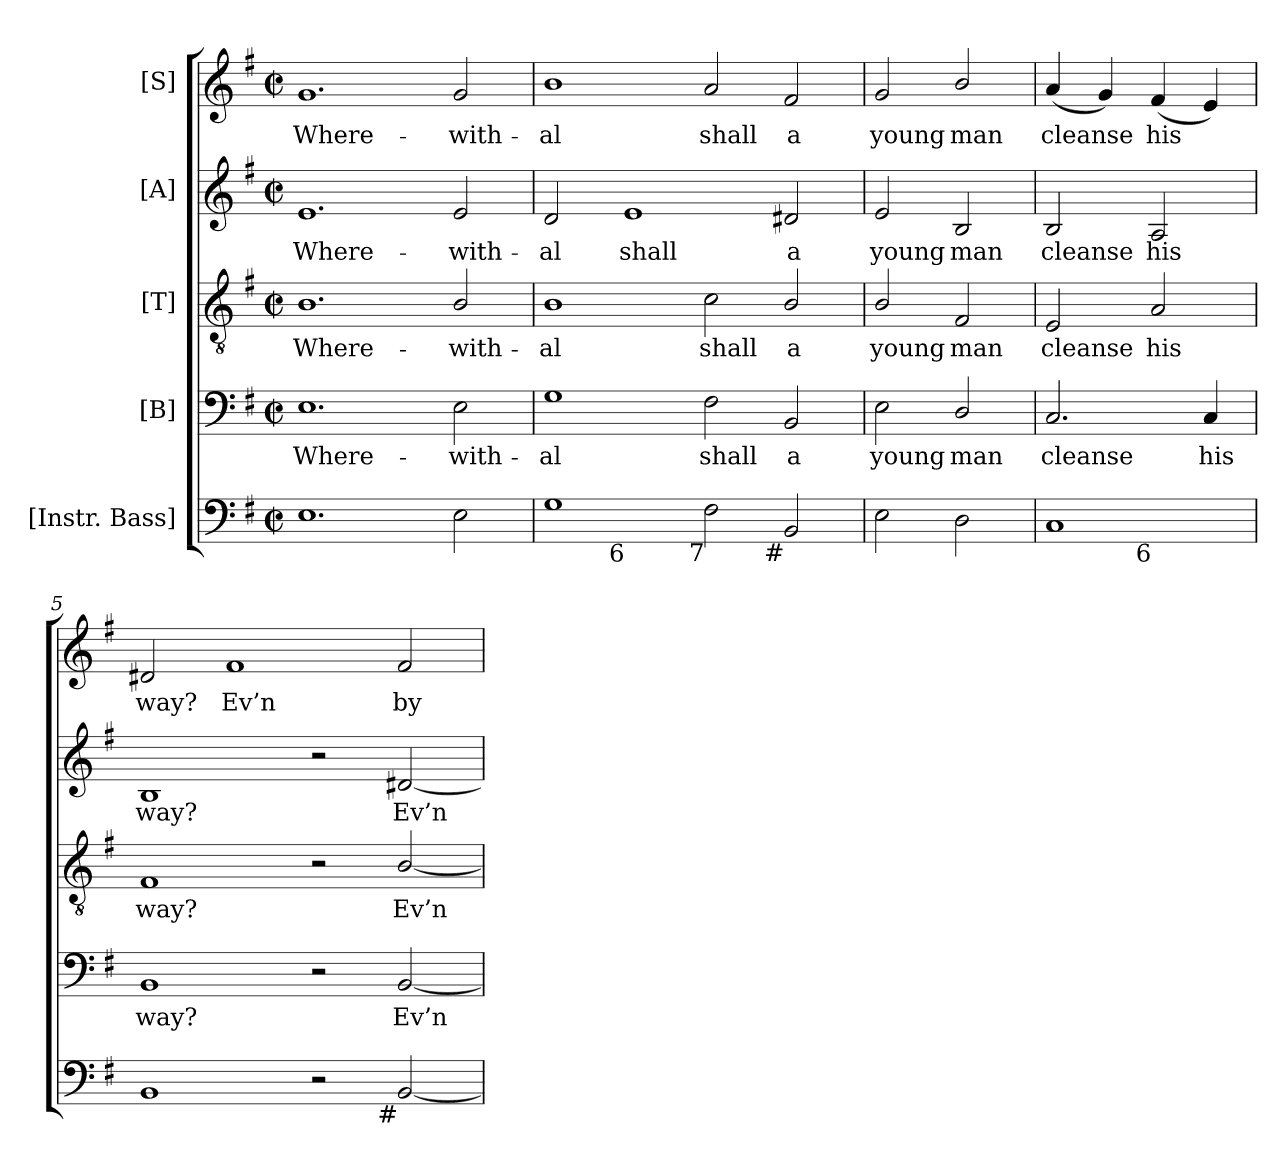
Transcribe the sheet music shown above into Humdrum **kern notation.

**kern	**kern	**text	**kern	**text	**kern	**text	**kern	**text
*part5	*part4	*part4	*part3	*part3	*part2	*part2	*part1	*part1
*staff5	*staff4	*staff4	*staff3	*staff3	*staff2	*staff2	*staff1	*staff1
*I"[Instr. Bass]	*I"[B]	*	*I"[T]	*	*I"[A]	*	*I"[S]	*
!!LO:PB:g=z
*clefF4	*clefF4	*	*clefGv2	*	*clefG2	*	*clefG2	*
*	*	*	*ITrd7c12	*	*	*	*	*
*k[f#]	*k[f#]	*	*k[f#]	*	*k[f#]	*	*k[f#]	*
*e:	*e:	*	*e:	*	*e:	*	*e:	*
*M2/2	*M2/2	*	*M2/2	*	*M2/2	*	*M2/2	*
*met(c|)	*met(c|)	*	*met(c|)	*	*met(c|)	*	*met(c|)	*
=1	=1	=1	=1	=1	=1	=1	=1	=1
!	!	!LO:LY:b:color=#000000	!	!	!	!	!	!
!	!	!	!	!LO:LY:b:color=#000000	!	!	!	!
!	!	!	!	!	!	!LO:LY:b:color=#000000	!	!
!	!	!	!	!	!	!	!	!LO:LY:b:color=#000000
1.Ei	1.Ei	Where-	1.BBi	Where-	1.ei	Where-	1.gi	Where-
!	!	!LO:LY:b:color=#000000	!	!	!	!	!	!
!	!	!	!	!LO:LY:b:color=#000000	!	!	!	!
!	!	!	!	!	!	!LO:LY:b:color=#000000	!	!
!	!	!	!	!	!	!	!	!LO:LY:b:color=#000000
2Ei\	2Ei\	-with-	2BBi/	-with-	2ei/	-with-	2gi/	-with-
=2	=2	=2	=2	=2	=2	=2	=2	=2
!	!	!LO:LY:b:color=#000000	!	!	!	!	!	!
!	!	!	!	!LO:LY:b:color=#000000	!	!	!	!
!	!	!	!	!	!	!LO:LY:b:color=#000000	!	!
!LO:TX:b:rj:t=5	!	!	!	!	!	!	!	!
!	!	!	!	!	!	!	!	!LO:LY:b:color=#000000
*^	*	*	*	*	*	*	*	*
1Gi	2ryy	1Gi	-al	1BBi	-al	2di/	-al	1bi	-al
!	!LO:TX:b:rj:t=6	!	!	!	!	!	!	!	!
!	!	!	!	!	!	!	!LO:LY:b:color=#000000	!	!
.	1.ryy	.	.	.	.	1ei	shall	.	.
!	!	!	!LO:LY:b:color=#000000	!	!	!	!	!	!
!	!	!	!	!	!LO:LY:b:color=#000000	!	!	!	!
!LO:TX:b:rj:t=7	!	!	!	!	!	!	!	!	!
!	!	!	!	!	!	!	!	!	!LO:LY:b:color=#000000
2F#i\	.	2F#i\	shall	2Ci\	shall	.	.	2ai/	shall
!	!	!	!LO:LY:b:color=#000000	!	!	!	!	!	!
!	!	!	!	!	!LO:LY:b:color=#000000	!	!	!	!
!	!	!	!	!	!	!	!LO:LY:b:color=#000000	!	!
!LO:TX:b:rj:t=#	!	!	!	!	!	!	!	!	!
!	!	!	!	!	!	!	!	!	!LO:LY:b:color=#000000
2BBi/	.	2BBi/	a	2BBi/	a	2d#Xi/	a	2f#i/	a
*v	*v	*	*	*	*	*	*	*	*
=3	=3	=3	=3	=3	=3	=3	=3	=3
*^	*	*	*	*	*	*	*	*
!	!	!	!LO:LY:b:color=#000000	!	!	!	!	!	!
*v	*v	*	*	*	*	*	*	*	*
*^	*	*	*	*	*	*	*	*
!	!	!	!	!	!LO:LY:b:color=#000000	!	!	!	!
*v	*v	*	*	*	*	*	*	*	*
*^	*	*	*	*	*	*	*	*
!	!	!	!	!	!	!	!LO:LY:b:color=#000000	!	!
*v	*v	*	*	*	*	*	*	*	*
*^	*	*	*	*	*	*	*	*
!	!	!	!	!	!	!	!	!	!LO:LY:b:color=#000000
*v	*v	*	*	*	*	*	*	*	*
2Ei\	2Ei\	young	2BBi/	young	2ei/	young	2gi/	young
!	!	!LO:LY:b:color=#000000	!	!	!	!	!	!
!	!	!	!	!LO:LY:b:color=#000000	!	!	!	!
!	!	!	!	!	!	!LO:LY:b:color=#000000	!	!
!	!	!	!	!	!	!	!	!LO:LY:b:color=#000000
2Di\	2Di/	man	2FF#i/	man	2Bi/	man	2bi/	man
=4	=4	=4	=4	=4	=4	=4	=4	=4
!	!	!LO:LY:b:color=#000000	!	!	!	!	!	!
!	!	!	!	!LO:LY:b:color=#000000	!	!	!	!
!	!	!	!	!	!	!LO:LY:b:color=#000000	!	!
!LO:TX:b:rj:t=7	!	!	!	!	!	!	!	!
!	!	!	!	!	!	!	!	!LO:LY:b:color=#000000
*^	*	*	*	*	*	*	*	*
1Ci	2ryy	2.Ci/	cleanse	2EEi/	cleanse	2Bi/	cleanse	(4ai/	cleanse
.	.	.	.	.	.	.	.	4gi/)	.
!	!	!	!	!	!LO:LY:b:color=#000000	!	!	!	!
!	!	!	!	!	!	!	!LO:LY:b:color=#000000	!	!
!	!LO:TX:b:rj:t=6	!	!	!	!	!	!	!	!
!	!	!	!	!	!	!	!	!	!LO:LY:b:color=#000000
.	2ryy	.	.	2AAi/	his	2Ai/	his	(4f#i/	his
!	!	!	!LO:LY:b:color=#000000	!	!	!	!	!	!
.	.	4Ci/	his	.	.	.	.	4ei/)	.
*v	*v	*	*	*	*	*	*	*	*
=5	=5	=5	=5	=5	=5	=5	=5	=5
*^	*	*	*	*	*	*	*	*
!	!	!	!LO:LY:b:color=#000000	!	!	!	!	!	!
*v	*v	*	*	*	*	*	*	*	*
*^	*	*	*	*	*	*	*	*
!	!	!	!	!	!LO:LY:b:color=#000000	!	!	!	!
*v	*v	*	*	*	*	*	*	*	*
*^	*	*	*	*	*	*	*	*
!	!	!	!	!	!	!	!LO:LY:b:color=#000000	!	!
*v	*v	*	*	*	*	*	*	*	*
*^	*	*	*	*	*	*	*	*
!	!	!	!	!	!	!	!	!	!LO:LY:b:color=#000000
*v	*v	*	*	*	*	*	*	*	*
1BBi	1BBi	way?	1FF#i	way?	1Bi	way?	2d#Xi/	way?
!	!	!	!	!	!	!	!	!LO:LY:b:color=#000000
.	.	.	.	.	.	.	1f#i	Ev’n
2r	2r	.	2r	.	2r	.	.	.
!	!	!LO:LY:b:color=#000000	!	!	!	!	!	!
!	!	!	!	!LO:LY:b:color=#000000	!	!	!	!
!	!	!	!	!	!	!LO:LY:b:color=#000000	!	!
!LO:TX:b:rj:t=#	!	!	!	!	!	!	!	!
!	!	!	!	!	!	!	!	!LO:LY:b:color=#000000
[2BBi/	[2BBi/	Ev’n	[2BBi/	Ev’n	[2d#Xi/	Ev’n	2f#i/	by
=	=	=	=	=	=	=	=	=
*-	*-	*-	*-	*-	*-	*-	*-	*-
